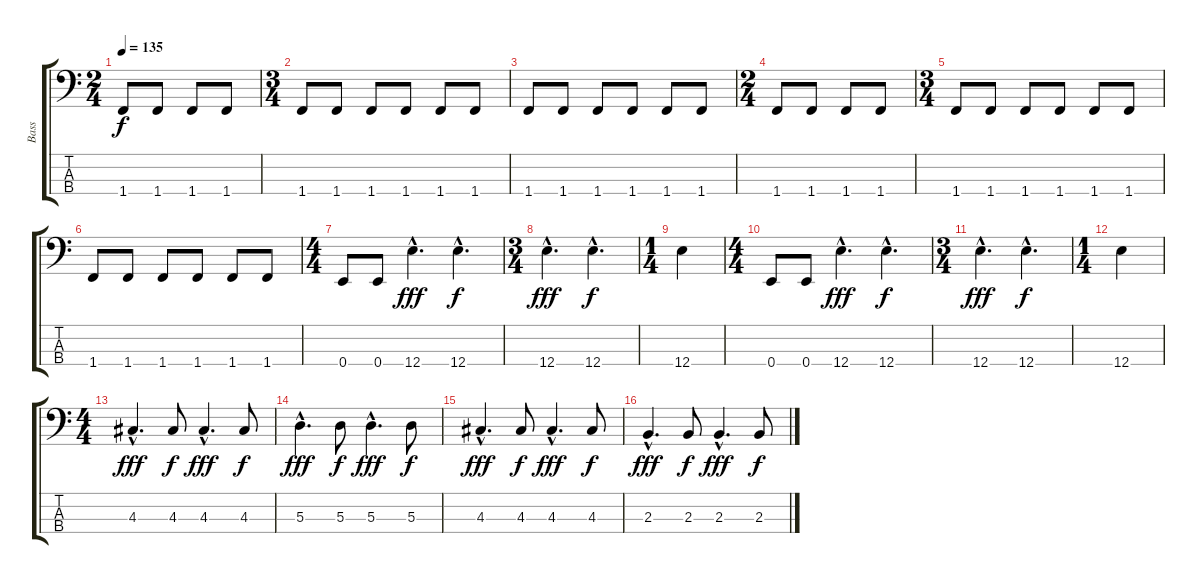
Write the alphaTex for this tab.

\track ("Bass" "Bass") {instrument electricbassfinger}
\staff {score tabs}
\tuning (G2 D2 A1 E1) {hide}
\ts (2 4)
\tempo 135
\clef f4
\ks c
1.4.8{dy f} 1.4.8 1.4.8 1.4.8 |
\ts (3 4)
1.4.8 1.4.8 1.4.8 1.4.8 1.4.8 1.4.8 |
1.4.8 1.4.8 1.4.8 1.4.8 1.4.8 1.4.8 |
\ts (2 4)
1.4.8 1.4.8 1.4.8 1.4.8 |
\ts (3 4)
1.4.8 1.4.8 1.4.8 1.4.8 1.4.8 1.4.8 |
1.4.8 1.4.8 1.4.8 1.4.8 1.4.8 1.4.8 |
\ts (4 4)
0.4.8 0.4.8 12.4{hac}.4{d dy fff} 12.4{hac}.4{d dy f} |
\ts (3 4)
12.4{hac}.4{d dy fff} 12.4{hac}.4{d dy f} |
\ts (1 4)
12.4.4 |
\ts (4 4)
0.4.8 0.4.8 12.4{hac}.4{d dy fff} 12.4{hac}.4{d dy f} |
\ts (3 4)
12.4{hac}.4{d dy fff} 12.4{hac}.4{d dy f} |
\ts (1 4)
12.4.4 |
\ts (4 4)
4.3{hac}.4{d dy fff} 4.3.8{dy f} 4.3{hac}.4{d dy fff} 4.3.8{dy f} |
5.3{hac}.4{d dy fff} 5.3.8{dy f} 5.3{hac}.4{d dy fff} 5.3.8{dy f} |
4.3{hac}.4{d dy fff} 4.3.8{dy f} 4.3{hac}.4{d dy fff} 4.3.8{dy f} |
2.3{hac}.4{d dy fff} 2.3.8{dy f} 2.3{hac}.4{d dy fff} 2.3.8{dy f}
